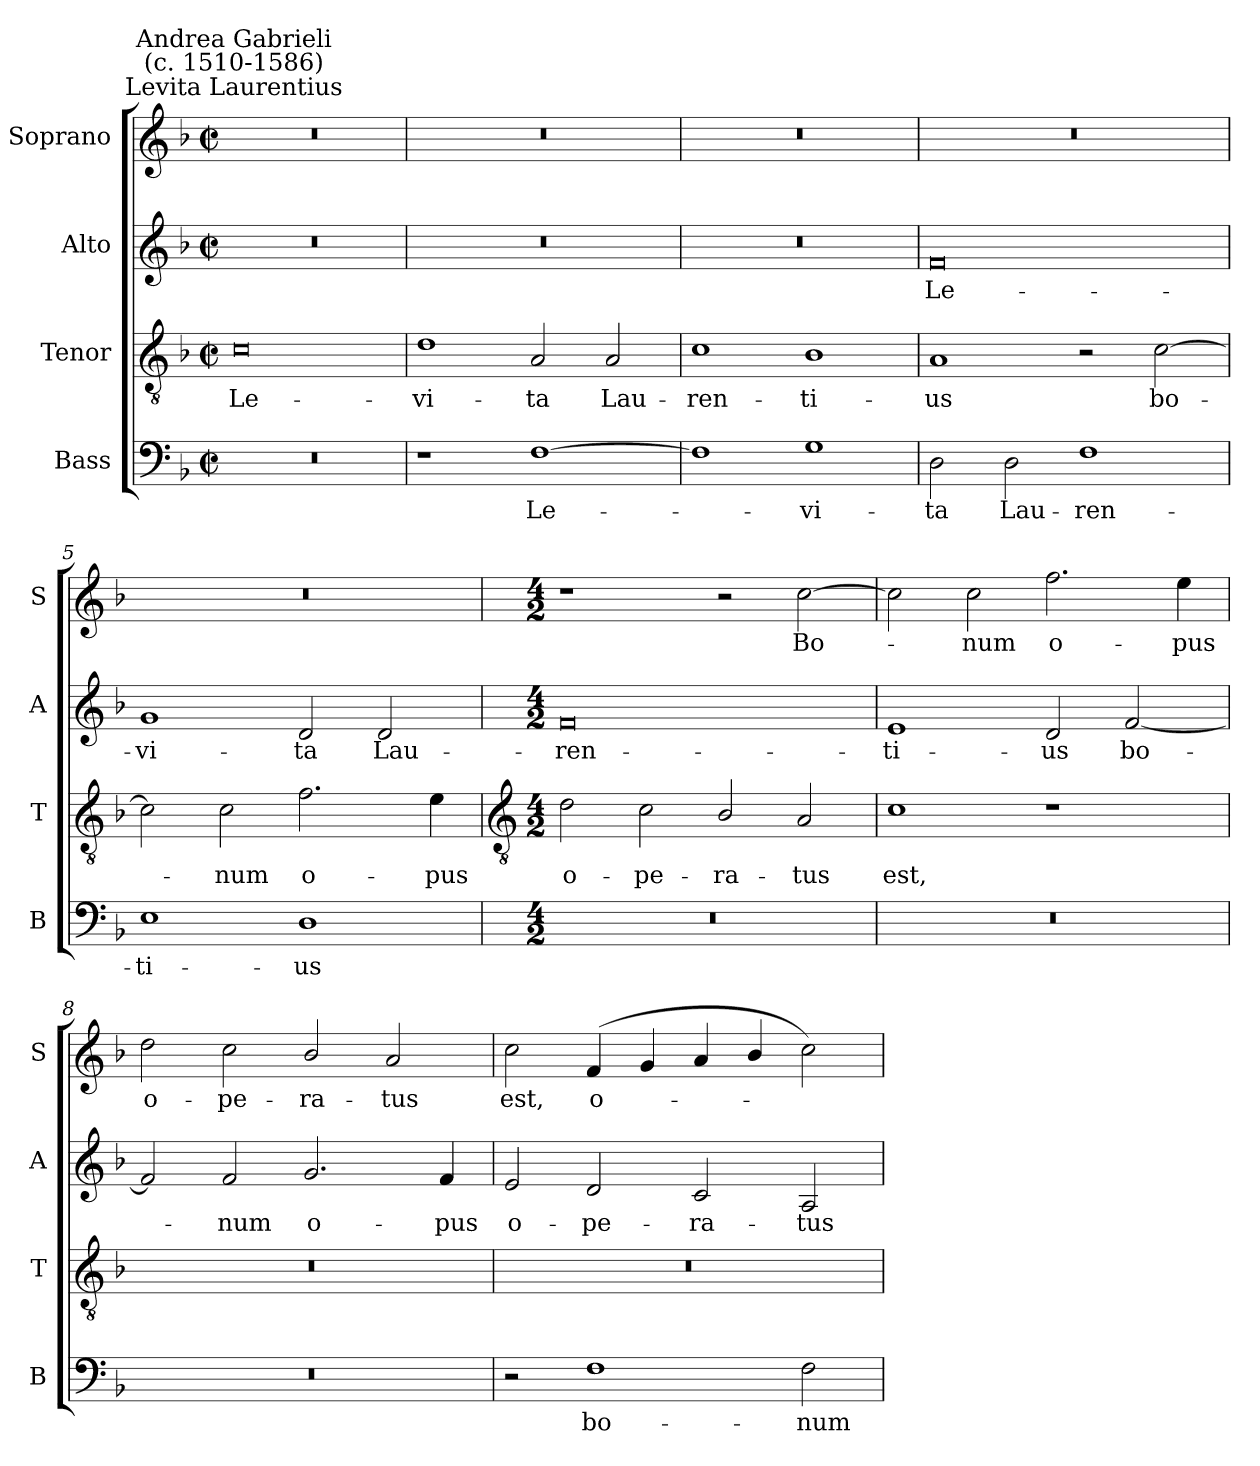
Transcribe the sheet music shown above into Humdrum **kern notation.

**kern	**text	**kern	**text	**kern	**text	**kern	**text
*part4	*part4	*part3	*part3	*part2	*part2	*part1	*part1
*staff4	*staff4	*staff3	*staff3	*staff2	*staff2	*staff1	*staff1
*I"Bass	*	*I"Tenor	*	*I"Alto	*	*I"Soprano	*
*I'B	*	*I'T	*	*I'A	*	*I'S	*
*clefF4	*	*clefGv2	*	*clefG2	*	*clefG2	*
*k[b-]	*	*k[b-]	*	*k[b-]	*	*k[b-]	*
*F:	*	*F:	*	*F:	*	*F:	*
*M4/2	*	*M4/2	*	*M4/2	*	*M4/2	*
*met(c|)	*	*met(c|)	*	*met(c|)	*	*met(c|)	*
=1	=1	=1	=1	=1	=1	=1	=1
!	!	!	!	!	!	!LO:TX:a:cj:t=Levita Laurentius	!
!	!	!	!	!	!	!LO:TX:a:cj:t=Andrea Gabrieli\n(c. 1510-1586)	!
!	!	!	!LO:LY:b	!	!	!	!
0r	.	0c	Le-	0r	.	0r	.
=2	=2	=2	=2	=2	=2	=2	=2
!	!	!	!LO:LY:b	!	!	!	!
1r	.	1d	-vi-	0r	.	0r	.
!	!LO:LY:b	!	!LO:LY:b	!	!	!	!
[1F	Le-	2A	-ta	.	.	.	.
!	!	!	!LO:LY:b	!	!	!	!
.	.	2A	Lau-	.	.	.	.
=3	=3	=3	=3	=3	=3	=3	=3
!	!	!	!LO:LY:b	!	!	!	!
1F]	.	1c	-ren-	0r	.	0r	.
!	!LO:LY:b	!	!LO:LY:b	!	!	!	!
1G	vi-	1B-	-ti-	.	.	.	.
=4	=4	=4	=4	=4	=4	=4	=4
!	!LO:LY:b	!	!LO:LY:b	!	!LO:LY:b	!	!
2D	-ta	1A	-us	0f	Le-	0r	.
!	!LO:LY:b	!	!	!	!	!	!
2D	Lau-	.	.	.	.	.	.
!	!LO:LY:b	!	!	!	!	!	!
1F	-ren-	2r	.	.	.	.	.
!	!	!	!LO:LY:b	!	!	!	!
.	.	[2c	bo-	.	.	.	.
=5	=5	=5	=5	=5	=5	=5	=5
!	!LO:LY:b	!	!	!	!LO:LY:b	!	!
1E	-ti-	2c]	.	1g	-vi-	0r	.
!	!	!	!LO:LY:b	!	!	!	!
.	.	2c	num	.	.	.	.
!	!LO:LY:b	!	!LO:LY:b	!	!LO:LY:b	!	!
1D	-us	2.f	o-	2d	-ta	.	.
!	!	!	!	!	!LO:LY:b	!	!
.	.	.	.	2d	Lau-	.	.
!	!	!	!LO:LY:b	!	!	!	!
.	.	4e	-pus	.	.	.	.
!!LO:LB:g=z
=6	=6	=6	=6	=6	=6	=6	=6
*	*	*clefGv2	*	*	*	*	*
*M4/2	*	*M4/2	*	*M4/2	*	*M4/2	*
!	!	!	!LO:LY:b	!	!LO:LY:b	!	!
0r	.	2d	o-	0f	-ren-	1r	.
!	!	!	!LO:LY:b	!	!	!	!
.	.	2c	-pe-	.	.	.	.
!	!	!	!LO:LY:b	!	!	!	!
.	.	2B-/	-ra-	.	.	2r	.
!	!	!	!LO:LY:b	!	!	!	!LO:LY:b
.	.	2A	-tus	.	.	[2cc	Bo-
=7	=7	=7	=7	=7	=7	=7	=7
!	!	!	!LO:LY:b	!	!LO:LY:b	!	!
0r	.	1c	est,	1e	-ti-	2cc]	.
!	!	!	!	!	!	!	!LO:LY:b
.	.	.	.	.	.	2cc	num
!	!	!	!	!	!LO:LY:b	!	!LO:LY:b
.	.	1r	.	2d	-us	2.ff	o-
!	!	!	!	!	!LO:LY:b	!	!
.	.	.	.	[2f	bo-	.	.
!	!	!	!	!	!	!	!LO:LY:b
.	.	.	.	.	.	4ee	-pus
=8	=8	=8	=8	=8	=8	=8	=8
!	!	!	!	!	!	!	!LO:LY:b
0r	.	0r	.	2f]	.	2dd	o-
!	!	!	!	!	!LO:LY:b	!	!LO:LY:b
.	.	.	.	2f	num	2cc	-pe-
!	!	!	!	!	!LO:LY:b	!	!LO:LY:b
.	.	.	.	2.g	o-	2b-/	-ra-
!	!	!	!	!	!	!	!LO:LY:b
.	.	.	.	.	.	2a	-tus
!	!	!	!	!	!LO:LY:b	!	!
.	.	.	.	4f	-pus	.	.
=9	=9	=9	=9	=9	=9	=9	=9
!	!	!	!	!	!LO:LY:b	!	!LO:LY:b
2r	.	0r	.	2e	o-	2cc	est,
!	!LO:LY:b	!	!	!	!LO:LY:b	!	!LO:LY:b
1F	bo-	.	.	2d	-pe-	(<4f	o-
.	.	.	.	.	.	4g	.
!	!	!	!	!	!LO:LY:b	!	!
.	.	.	.	2c	-ra-	4a	.
.	.	.	.	.	.	4b-/	.
!	!LO:LY:b	!	!	!	!LO:LY:b	!	!
2F	-num	.	.	2A	-tus	2cc)	.
=	=	=	=	=	=	=	=
*-	*-	*-	*-	*-	*-	*-	*-
